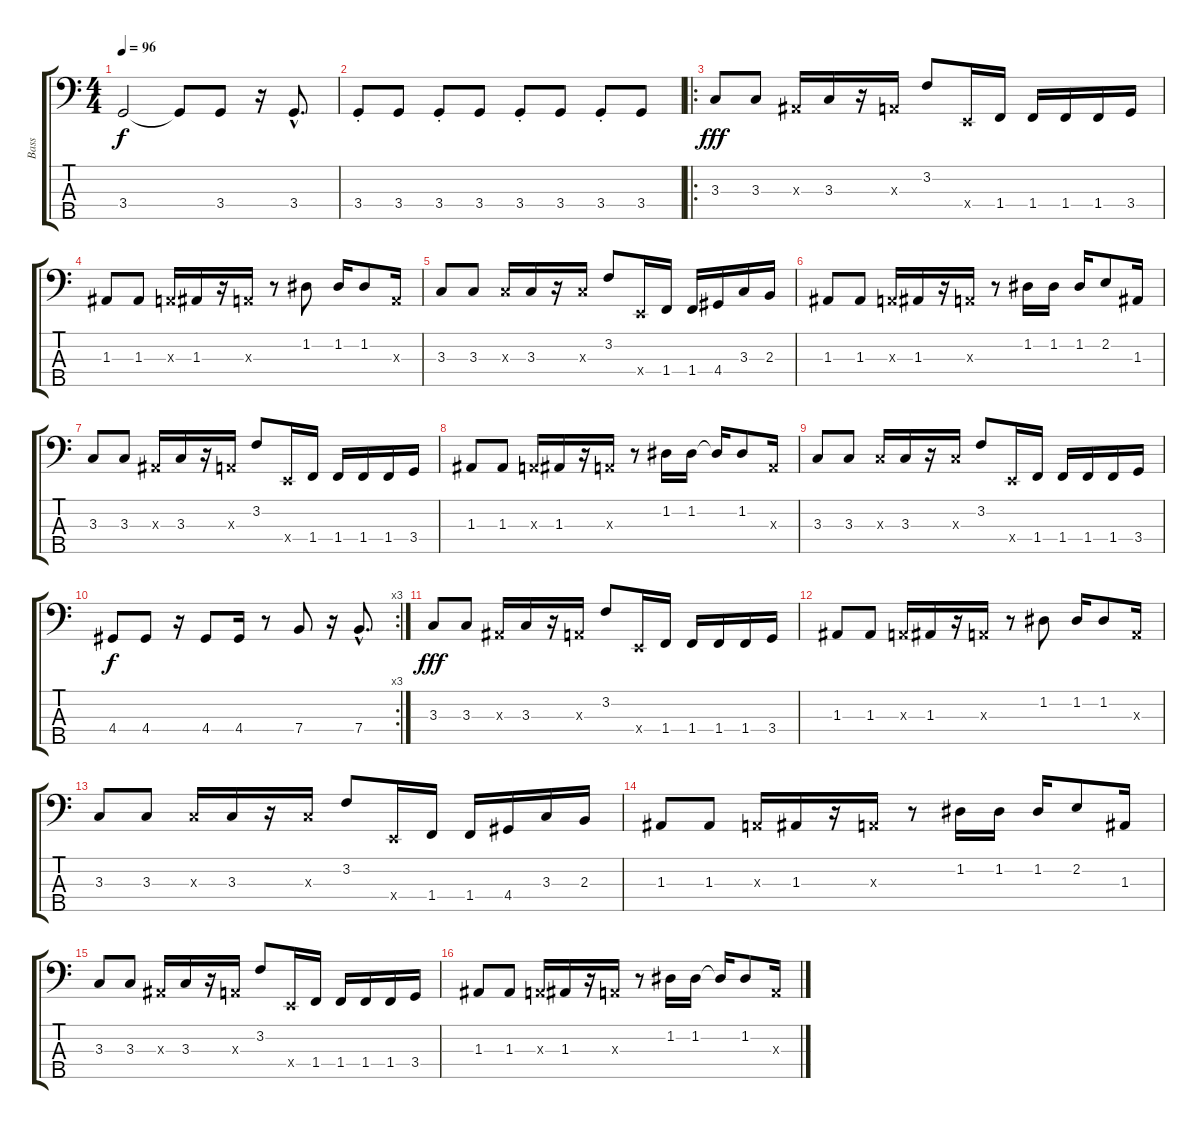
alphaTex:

\track ("Bass" "Bass") {instrument electricbasspick}
\staff {score tabs}
\tuning (G2 D2 A1 E1 B0) {hide}
\ts (4 4)
\tempo 96
\clef f4
\ks c
3.4.2{dy f} 3.4{t}.8 3.4.8 r.16 3.4{hac}.8{d} |
3.4{st}.8 3.4.8 3.4{st}.8 3.4.8 3.4{st}.8 3.4.8 3.4{st}.8 3.4.8 |
\ro
3.3.8{dy fff} 3.3.8 1.3{x}.16 3.3.16 r.16 0.3{x}.16 3.2.8 0.4{x}.16 1.4.16 1.4.16 1.4.16 1.4.16 3.4.16 |
1.3.8 1.3.8 0.3{x}.16 1.3.16 r.16 0.3{x}.16 r.8 1.2.8 1.2.16 1.2.8 0.3{x}.16 |
3.3.8 3.3.8 3.3{x}.16 3.3.16 r.16 3.3{x}.16 3.2.8 0.4{x}.16 1.4.16 1.4.16 4.4.16 3.3.16 2.3.16 |
1.3.8 1.3.8 0.3{x}.16 1.3.16 r.16 0.3{x}.16 r.8 1.2.16 1.2.16 1.2.16 2.2.8 1.3.16 |
3.3.8 3.3.8 1.3{x}.16 3.3.16 r.16 0.3{x}.16 3.2.8 0.4{x}.16 1.4.16 1.4.16 1.4.16 1.4.16 3.4.16 |
1.3.8 1.3.8 0.3{x}.16 1.3.16 r.16 0.3{x}.16 r.8 1.2.16 1.2.16 1.2{t}.16 1.2.8 0.3{x}.16 |
3.3.8 3.3.8 3.3{x}.16 3.3.16 r.16 3.3{x}.16 3.2.8 0.4{x}.16 1.4.16 1.4.16 1.4.16 1.4.16 3.4.16 |
\rc 3
4.4.8{dy f} 4.4.8 r.16 4.4.8 4.4.16 r.8 7.4.8 r.16 7.4{hac}.8{d} |
3.3.8{dy fff} 3.3.8 1.3{x}.16 3.3.16 r.16 0.3{x}.16 3.2.8 0.4{x}.16 1.4.16 1.4.16 1.4.16 1.4.16 3.4.16 |
1.3.8 1.3.8 0.3{x}.16 1.3.16 r.16 0.3{x}.16 r.8 1.2.8 1.2.16 1.2.8 0.3{x}.16 |
3.3.8 3.3.8 3.3{x}.16 3.3.16 r.16 3.3{x}.16 3.2.8 0.4{x}.16 1.4.16 1.4.16 4.4.16 3.3.16 2.3.16 |
1.3.8{volume 0 instrument electricbasspick} 1.3.8 0.3{x}.16 1.3.16 r.16 0.3{x}.16 r.8 1.2.16 1.2.16 1.2.16 2.2.8 1.3.16 |
3.3.8 3.3.8 1.3{x}.16 3.3.16 r.16 0.3{x}.16 3.2.8 0.4{x}.16 1.4.16 1.4.16 1.4.16 1.4.16 3.4.16 |
1.3.8 1.3.8 0.3{x}.16 1.3.16 r.16 0.3{x}.16 r.8 1.2.16 1.2.16 1.2{t}.16 1.2.8 0.3{x}.16
